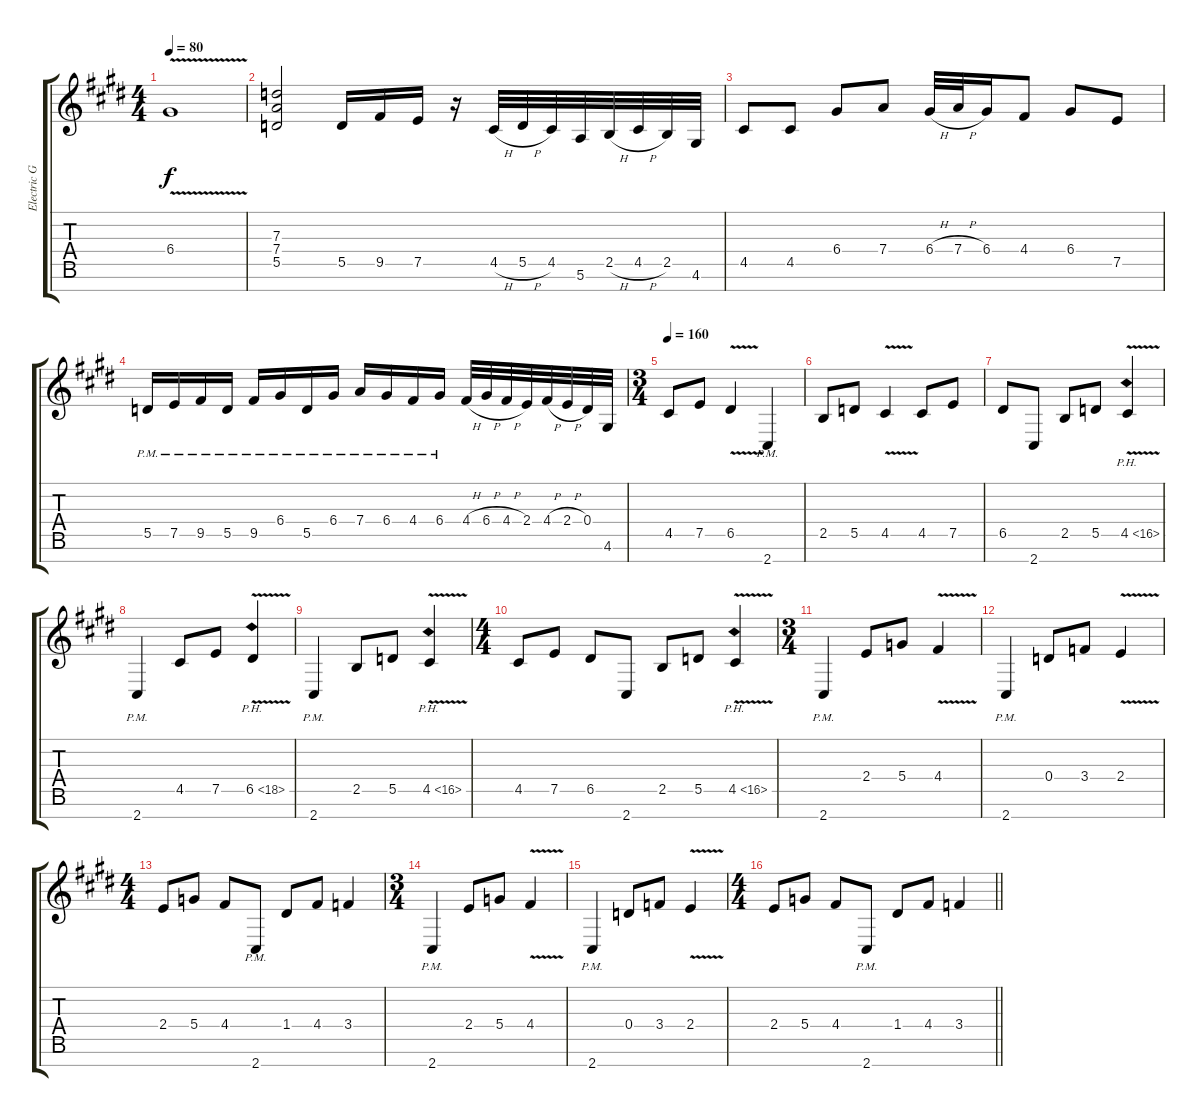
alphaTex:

\track ("Electric Guitar 2" "Electric G") {instrument distortionguitar}
\staff {score tabs}
\tuning (E4 B3 G3 D3 A2 E2 B1) {hide}
\ts (4 4)
\tempo 80
\clef g2
\ks e
6.4{v}.1{dy f} |
(7.3 7.4 5.5).2 5.5.16 9.5.16 7.5.16 r.16 4.5{h}.32 5.5{h}.32 4.5.32 5.6.32 2.5{h}.32 4.5{h}.32 2.5.32 4.6.32 |
4.5.8 4.5.8 6.4.8 7.4.8 6.4{h}.32 7.4{h}.32 6.4.16 4.4.8 6.4.8 7.5.8 |
5.5{pm}.16 7.5{pm}.16 9.5{pm}.16 5.5{pm}.16 9.5{pm}.16 6.4{pm}.16 5.5{pm}.16 6.4{pm}.16 7.4{pm}.16 6.4{pm}.16 4.4{pm}.16 6.4{pm}.16 4.4{h}.32 6.4{h}.32 4.4{h}.32 2.4.32 4.4{h}.32 2.4{h}.32 0.4.32 4.6.32 |
\ts (3 4)
\tempo 165
\tempo 160
4.5.8 7.5.8 6.5{v}.4 2.7{pm}.4 |
2.5.8 5.5.8 4.5{v}.4 4.5.8 7.5.8 |
6.5.8 2.7.8 2.5.8 5.5.8 4.5{ph 12 v}.4 |
2.7{pm}.4 4.5.8 7.5.8 6.5{ph 12 v}.4 |
2.7{pm}.4 2.5.8 5.5.8 4.5{ph 12 v}.4 |
\ts (4 4)
4.5.8 7.5.8 6.5.8 2.7.8 2.5.8 5.5.8 4.5{ph 12 v}.4 |
\ts (3 4)
2.7{pm}.4 2.4.8 5.4.8 4.4{v}.4 |
2.7{pm}.4 0.4.8 3.4.8 2.4{v}.4 |
\ts (4 4)
2.4.8 5.4.8 4.4.8 2.7{pm}.8 1.4.8 4.4.8 3.4.4 |
\ts (3 4)
2.7{pm}.4 2.4.8 5.4.8 4.4{v}.4 |
2.7{pm}.4 0.4.8 3.4.8 2.4{v}.4 |
\ts (4 4)
\barLineRight lightlight
2.4.8 5.4.8 4.4.8 2.7{pm}.8 1.4.8 4.4.8 3.4.4
